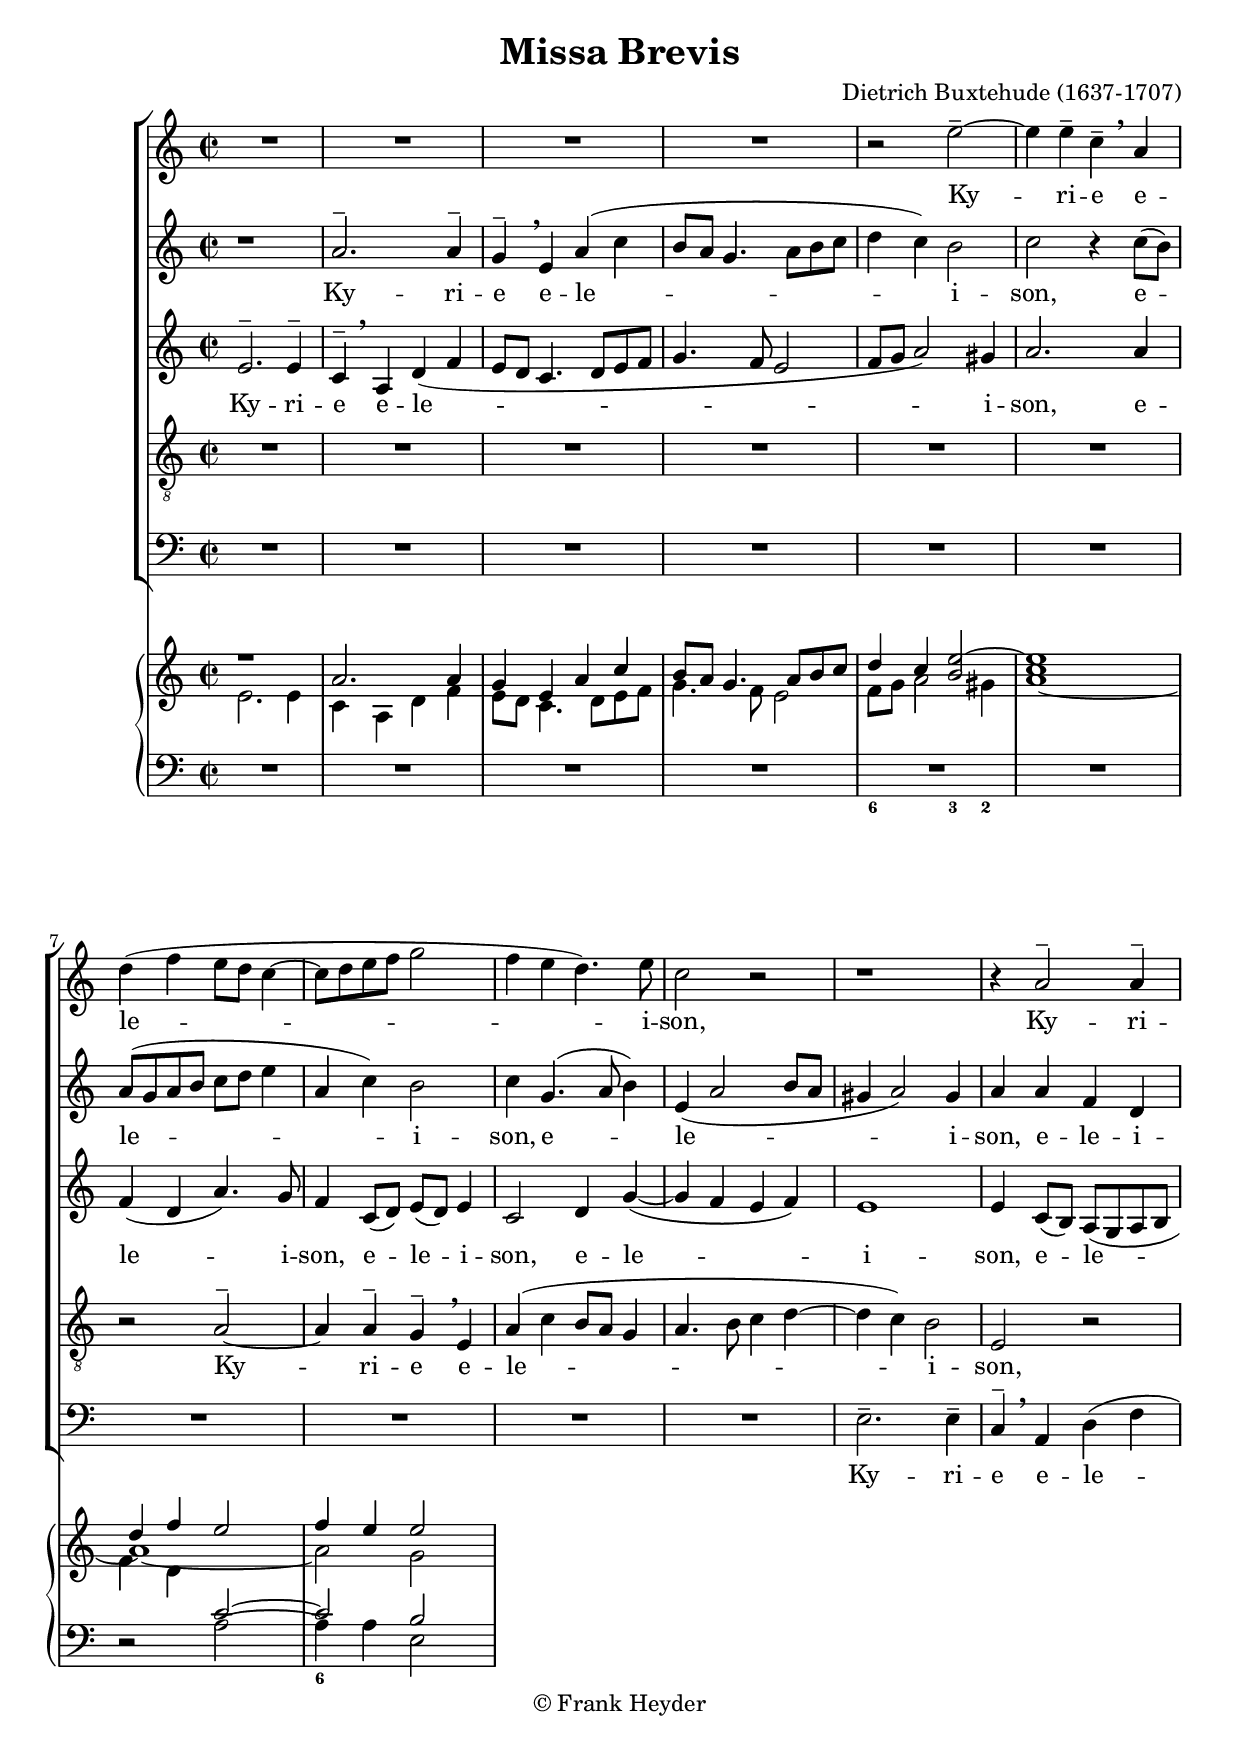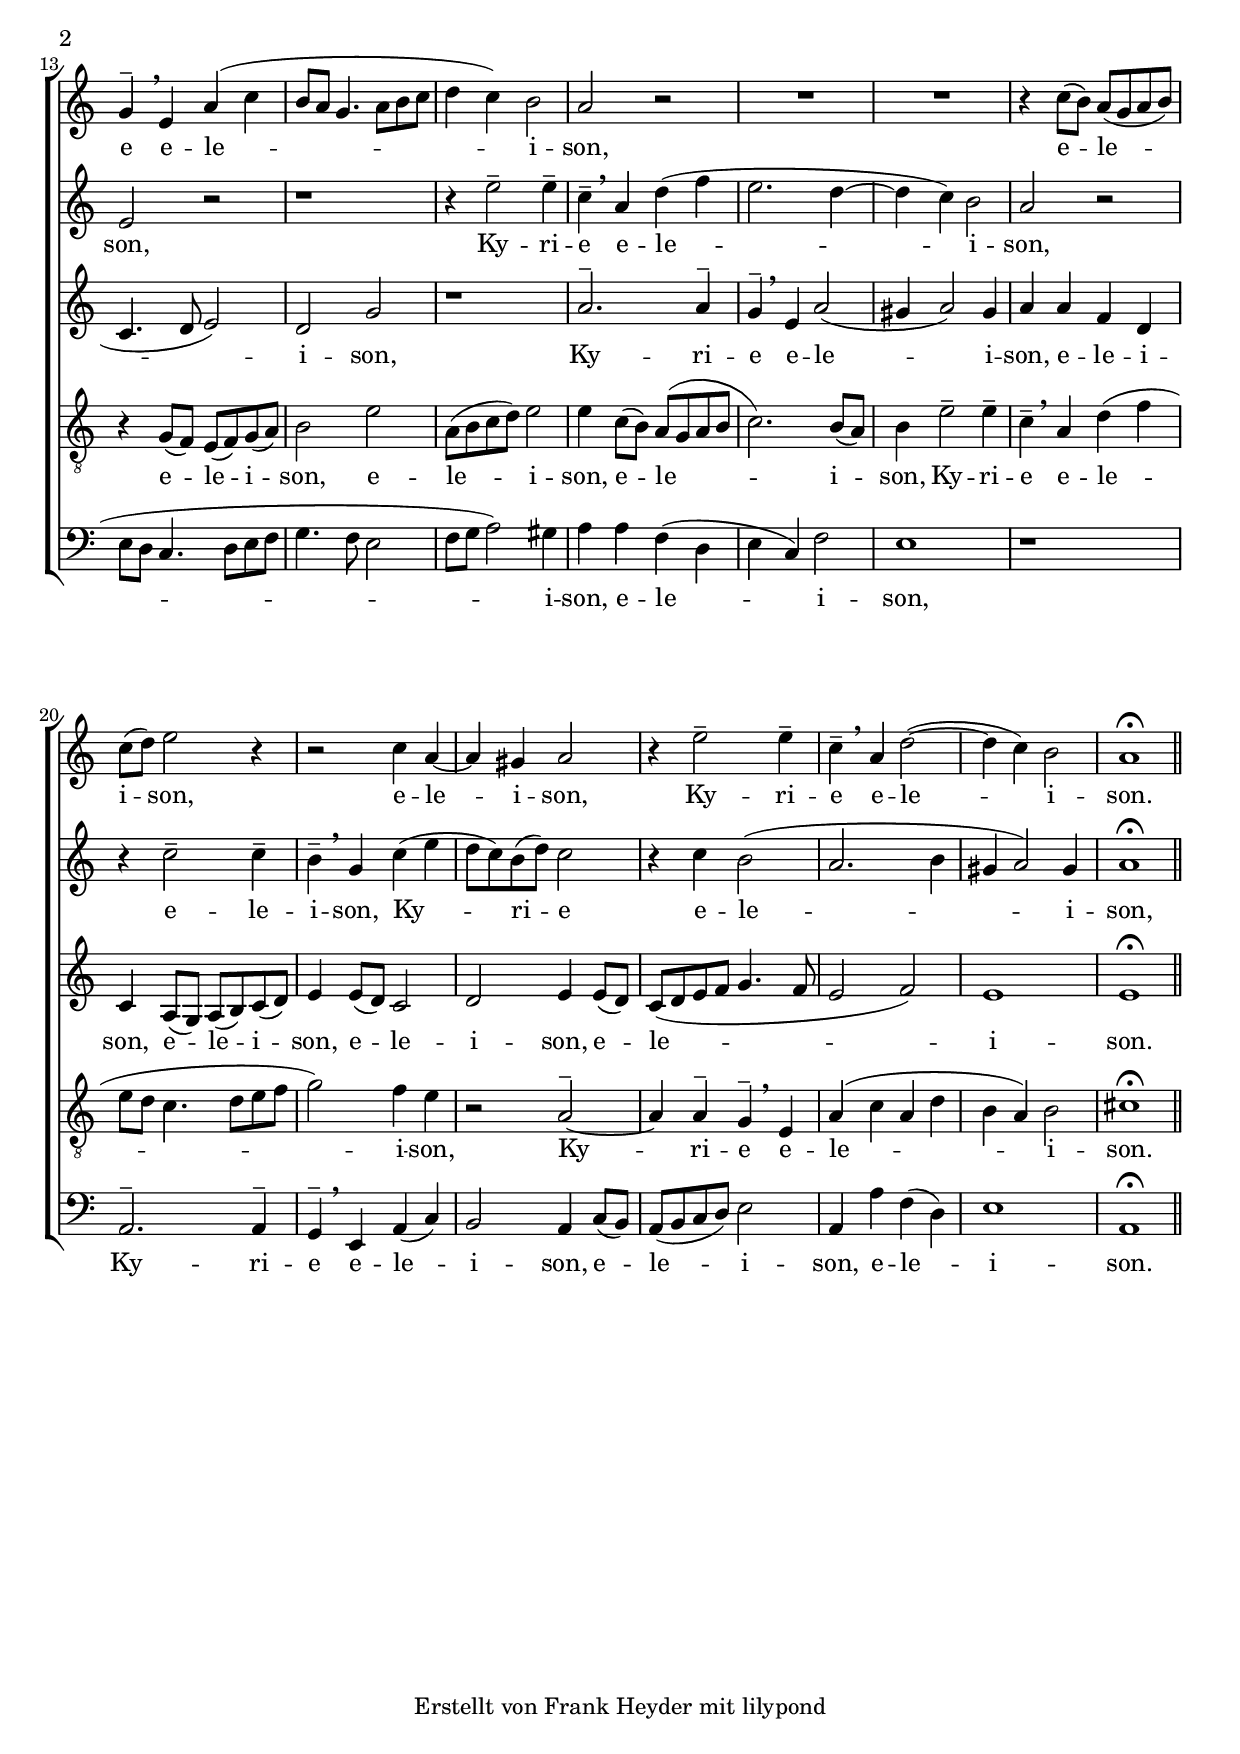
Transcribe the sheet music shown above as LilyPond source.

\version "2.6.4"

\include "deutsch.ly"

\header{
	filename =       "Missa_Brevis.ly"
	title =          "Missa Brevis"
	composer =       "Dietrich Buxtehude (1637-1707)"
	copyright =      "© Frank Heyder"
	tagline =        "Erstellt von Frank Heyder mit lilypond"
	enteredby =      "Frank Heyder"
}

mSopranI = {
	\set Staff.instrument = "Sopran I"
	\key c \major
	\time 2/2
	\clef "treble"
	\relative c'' {
		R1*4 |
		r2 e2^-~ |
		e4 e^- c^- \breathe a |
		d( f e8 d c4~ |
		c8 d e f g2 |
		%p4
		f4 e d4.) e8 |
		c2 r |
		r1 |
		r4 a2^- a4^- |
		g^- \breathe e a( c |
		h8 a g4. a8 h c |
		d4 c) h2 |
		a2 r |
		%p5
		R1*2 |
		r4
		c8( h) a( g a h) |
		c( d) e2 r4 |
		r2 c4 a~ |
		a gis a2 |
		r4 e'2^- e4^- |
		c^- \breathe a d2~( |
		d4 c) h2 |
		a1^\fermata
		\bar "||"
	}
}

mSopranII = {
	\set Staff.instrument = "Sopran II "
	\key c \major
	\time 2/2
	\clef "treble"
	\relative c'' {
		r1 |
		a2.^- a4^- |
		g^- \breathe e a( c |
		h8 a g4. a8 h c |
		d4 c) h2 |
		c2 r4 c8( h) |
		a( g a h c d e4 |
		a, c) h2 |
		%p4
		c4 g4.( a8 h4) |
		e,( a2 h8 a |
		gis4 a2) gis4 |
		a a f d |
		e2 r |
		r1 |
		r4 e'2^- e4^- |
		c^- \breathe a d( f |
		%p5
		e2. d4~ |
		d c) h2 |
		a r |
		r4 c2^- c4^- |
		h^- \breathe g c( e |
		d8 c) h( d) c2 |
		r4 c h2( |
		a2. h4 |
		gis a2) gis4 |
		a1^\fermata
		\bar "||"
	}
}

mAlt = {
	\set Staff.instrument = "Alt"
	\key c \major
	\time 2/2
	\clef "treble"
	\relative c' {
		e2.^- e4^- |
		c^- \breathe a d ( f |
		e8 d c4. d8e f |
		g4. f8 e2 |
		f8 g a2) gis4 |
		a2. a4 |
		f( d a'4.) g8 |
		f4 c8( d) e( d) e4 |
		%p4
		c2 d4 g~( |
		g f e f) |
		e1 |
		e4 c8( h) a( g a h |
		c4. d8 e2) |
		d g |
		r1 |
		a2.^- a4^- |
		%p5
		g^- \breathe e a2( |
		gis4 a2) gis4 |
		a a f d |
		c a8( g) a( h) c( d) |
		e4 e8( d) c2 |
		d e4 e8( d) |
		c( d e f g4. f8 |
		e2 f) |
		e1 |
		e^\fermata
		\bar "||"
	}
}

mTenor = {
	\set Staff.instrument = "Tenor"
	\key c \major
	\time 2/2
	\clef "treble_8"
	\relative c' {
		R1*6 |
		r2 a2^-~ |
		a4 a^- g^- \breathe e |
		a( c h8 a g4 |
		a4. h8 c4 d~ |
		d c) h2 |
		e, r |
		r4 g8( f) e( f) g( a) |
		h2 e |
		a,8( h c d) e2 |
		e4 c8( h) a( g a h |
		c2.) h8( a) |
		h4 e2^- e4^- |
		c^- \breathe a d( f |
		e8 d c4. d8 e f |
		g2) f4 e |
		r2 a,2^-~ |
		a4 a^- g^- \breathe e |
		a( c a d |
		h a) h2 |
		cis1^\fermata
		\bar "||"
		
	}
}

mBass = {
	\set Staff.instrument = "Bass"
	\key c \major
	\time 2/2
	\clef "bass"
	\relative c {
		R1*10 |
		e2.^- e4^- |
		c^- \breathe a d( f |
		e8 d c4. d8 e f |
		g4. f8 e2 |
		f8 g a2) gis4 |
		a a f( d |
		e c) f2 |
		e1 |
		r |
		a,2.^- a4^- |
		g^- \breathe e a( c) |
		h2 a4 c8( h) |
		a( h c d) e2 |
		a,4 a' f( d) |
		e1 |
		a,^\fermata
		\bar "||"
	}
}

pianoRechts = {
	\key c \major
	\time 2/2
	\clef "treble"
	\relative c' {
		<< { r1 } \\ { e2. e4 } >> |
		<< { \stemDown c4 a d f } \\ { \stemUp a2. a4 } \\ {} >> |
		<< { \stemUp g e a c } \\ { \stemDown e,8 d c4. d8 e f }  \\ {} >> |
		<< { \stemUp h8 a g4. a8 h c } \\ { \stemDown g4. f8 e2 }  \\ {} >> |
		<< { \stemUp d'4 c < e h >2~ | < c e >1 | d4 f e2 | f4 e e2 } \\
		{ \stemDown f,8 g a2 gis 4 | a1~ | a~ | a2 g } \\
		{ \stemDown s1 | s1 | f4 d \change Staff = pianoLinks \stemUp c2~ | c h } >> |
	}
}

pianoLinks = {
	\key c \major
	\time 2/2
	\clef "bass"
	\relative c' {
		R1*6 |
		r2 \stemDown a2~ | a4 a e2 |
	}
}
generalBass = \figuremode {
	s1*4 |
	< 6 >2 < 3 >4 < 2 > |
        s1*2 |
	< 6 >4 s2. |
}

lSopranI = \lyricmode {
	Ky -- ri -- e e -- le -- i -- son,
	Ky -- ri -- e e -- le -- i -- son,
	e -- le -- i -- son, e -- le -- i -- son,
	Ky -- ri -- e e -- le -- i -- son.
}

lSopranII = \lyricmode {
	Ky -- ri -- e e -- le -- i -- son, e -- le -- i -- son,
	e -- le -- i -- son, e -- le -- i -- son,
	Ky -- ri -- e e -- le -- i -- son, e -- le -- i -- son,
	Ky -- ri -- e e -- le -- i -- son, e -- le -- i -- son,
	e -- le -- i -- son.
}

lAlt = \lyricmode {
	Ky -- ri -- e e -- le -- i -- son,
	e -- le -- i -- son, e -- le -- i -- son,
	e -- le -- i -- son, e -- le -- i -- son,
	Ky -- ri -- e e -- le -- i -- son,
	e -- le -- i -- son, e -- le -- i -- son,
	e -- le -- i -- son, e -- le -- i -- son.
}

lTenor = \lyricmode {
	Ky -- ri -- e e -- le -- i -- son,
	e -- le -- i -- son, e -- le -- i -- son,
	e -- le -- i -- son,
	Ky -- ri -- e e -- le -- i -- son,
	Ky -- ri -- e e -- le -- i -- son.
}

lBass = \lyricmode {
	Ky -- ri -- e e -- le -- i -- son,
	e -- le -- i -- son,
	Ky -- ri -- e e -- le -- i -- son,
	e -- le -- i -- son, e -- le -- i -- son.
}

\score{
	<< 
		\context ChoirStaff = Chor
		<<
			\context Voice = mSopranI   << \mSopranI >>
			\context Lyrics = lSopranI \lyricsto mSopranI { \lSopranI }
			\context Voice = mSopranII  << \mSopranII >>
			\context Lyrics = lSopranII \lyricsto mSopranII { \lSopranII }
			\context Voice = mAlt  << \mAlt >>
			\context Lyrics = lAlt \lyricsto mAlt { \lAlt }
			\context Voice = mTenor  << \mTenor >>
			\context Lyrics = lTenor \lyricsto mTenor { \lTenor }
			\context Voice = mBass  << \mBass >>
			\context Lyrics = lBass \lyricsto mBass { \lBass }
		>>
		<<
			\context PianoStaff  = Orgel <<	
				\context Staff = "pianoRechts" \pianoRechts
				\context Staff = "pianoLinks" \pianoLinks
			>>
			\context FiguredBass = "bass" \generalBass
		>>
	>>
	\midi{ \tempo 8=144 }
	\layout {
		\context {
			\Score
       	                \override BarNumber #'extra-offset = #'(0.0 . 0.0)
		    }
	}
}
